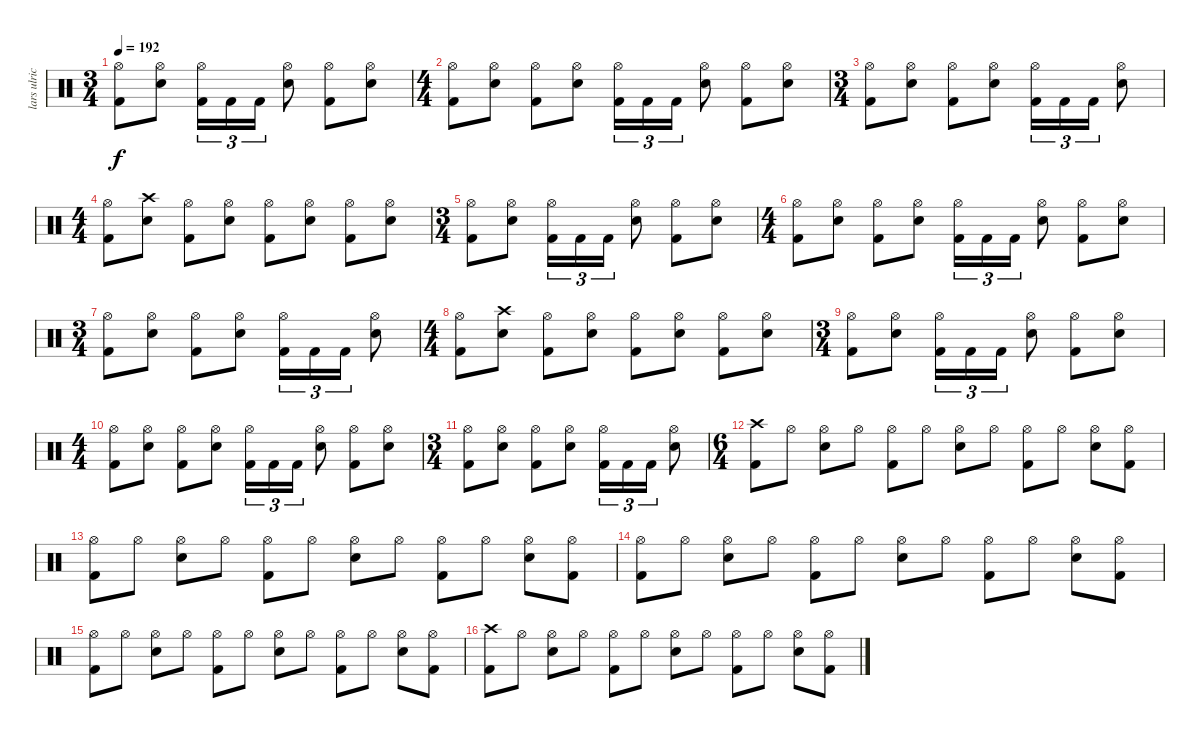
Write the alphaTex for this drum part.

\track ("lars ulrich" "lars ulric") {instrument percussion}
\staff {score}
\articulation defaults
\ts (3 4)
\tempo 192
\clef neutral
\ks c
("Hi-Hat (open)" "Kick (hit) 2").8{dy f} ("Hi-Hat (open)" "Electric Snare (hit)").8 ("Hi-Hat (open)" "Kick (hit) 2").16{tu (3 2)} "Kick (hit) 2".16{tu (3 2)} "Kick (hit) 2".16{tu (3 2)} ("Hi-Hat (open)" "Electric Snare (hit)").8 ("Hi-Hat (open)" "Kick (hit) 2").8 ("Hi-Hat (open)" "Electric Snare (hit)").8 |
\ts (4 4)
("Hi-Hat (open)" "Kick (hit) 2").8 ("Hi-Hat (open)" "Electric Snare (hit)").8 ("Hi-Hat (open)" "Kick (hit) 2").8 ("Hi-Hat (open)" "Electric Snare (hit)").8 ("Hi-Hat (open)" "Kick (hit) 2").16{tu (3 2)} "Kick (hit) 2".16{tu (3 2)} "Kick (hit) 2".16{tu (3 2)} ("Hi-Hat (open)" "Electric Snare (hit)").8 ("Hi-Hat (open)" "Kick (hit) 2").8 ("Hi-Hat (open)" "Electric Snare (hit)").8 |
\ts (3 4)
("Hi-Hat (open)" "Kick (hit) 2").8 ("Hi-Hat (open)" "Electric Snare (hit)").8 ("Hi-Hat (open)" "Kick (hit) 2").8 ("Hi-Hat (open)" "Electric Snare (hit)").8 ("Hi-Hat (open)" "Kick (hit) 2").16{tu (3 2)} "Kick (hit) 2".16{tu (3 2)} "Kick (hit) 2".16{tu (3 2)} ("Hi-Hat (open)" "Electric Snare (hit)").8 |
\ts (4 4)
("Hi-Hat (open)" "Kick (hit) 2").8 ("Crash high (hit)" "Electric Snare (hit)").8 ("Hi-Hat (open)" "Kick (hit) 2").8 ("Hi-Hat (open)" "Electric Snare (hit)").8 ("Hi-Hat (open)" "Kick (hit) 2").8 ("Hi-Hat (open)" "Electric Snare (hit)").8 ("Hi-Hat (open)" "Kick (hit) 2").8 ("Hi-Hat (open)" "Electric Snare (hit)").8 |
\ts (3 4)
("Hi-Hat (open)" "Kick (hit) 2").8 ("Hi-Hat (open)" "Electric Snare (hit)").8 ("Hi-Hat (open)" "Kick (hit) 2").16{tu (3 2)} "Kick (hit) 2".16{tu (3 2)} "Kick (hit) 2".16{tu (3 2)} ("Hi-Hat (open)" "Electric Snare (hit)").8 ("Hi-Hat (open)" "Kick (hit) 2").8 ("Hi-Hat (open)" "Electric Snare (hit)").8 |
\ts (4 4)
("Hi-Hat (open)" "Kick (hit) 2").8 ("Hi-Hat (open)" "Electric Snare (hit)").8 ("Hi-Hat (open)" "Kick (hit) 2").8 ("Hi-Hat (open)" "Electric Snare (hit)").8 ("Hi-Hat (open)" "Kick (hit) 2").16{tu (3 2)} "Kick (hit) 2".16{tu (3 2)} "Kick (hit) 2".16{tu (3 2)} ("Hi-Hat (open)" "Electric Snare (hit)").8 ("Hi-Hat (open)" "Kick (hit) 2").8 ("Hi-Hat (open)" "Electric Snare (hit)").8 |
\ts (3 4)
("Hi-Hat (open)" "Kick (hit) 2").8 ("Hi-Hat (open)" "Electric Snare (hit)").8 ("Hi-Hat (open)" "Kick (hit) 2").8 ("Hi-Hat (open)" "Electric Snare (hit)").8 ("Hi-Hat (open)" "Kick (hit) 2").16{tu (3 2)} "Kick (hit) 2".16{tu (3 2)} "Kick (hit) 2".16{tu (3 2)} ("Hi-Hat (open)" "Electric Snare (hit)").8 |
\ts (4 4)
("Hi-Hat (open)" "Kick (hit) 2").8 ("Crash high (hit)" "Electric Snare (hit)").8 ("Hi-Hat (open)" "Kick (hit) 2").8 ("Hi-Hat (open)" "Electric Snare (hit)").8 ("Hi-Hat (open)" "Kick (hit) 2").8 ("Hi-Hat (open)" "Electric Snare (hit)").8 ("Hi-Hat (open)" "Kick (hit) 2").8 ("Hi-Hat (open)" "Electric Snare (hit)").8 |
\ts (3 4)
("Hi-Hat (open)" "Kick (hit) 2").8 ("Hi-Hat (open)" "Electric Snare (hit)").8 ("Hi-Hat (open)" "Kick (hit) 2").16{tu (3 2)} "Kick (hit) 2".16{tu (3 2)} "Kick (hit) 2".16{tu (3 2)} ("Hi-Hat (open)" "Electric Snare (hit)").8 ("Hi-Hat (open)" "Kick (hit) 2").8 ("Hi-Hat (open)" "Electric Snare (hit)").8 |
\ts (4 4)
("Hi-Hat (open)" "Kick (hit) 2").8 ("Hi-Hat (open)" "Electric Snare (hit)").8 ("Hi-Hat (open)" "Kick (hit) 2").8 ("Hi-Hat (open)" "Electric Snare (hit)").8 ("Hi-Hat (open)" "Kick (hit) 2").16{tu (3 2)} "Kick (hit) 2".16{tu (3 2)} "Kick (hit) 2".16{tu (3 2)} ("Hi-Hat (open)" "Electric Snare (hit)").8 ("Hi-Hat (open)" "Kick (hit) 2").8 ("Hi-Hat (open)" "Electric Snare (hit)").8 |
\ts (3 4)
("Hi-Hat (open)" "Kick (hit) 2").8 ("Hi-Hat (open)" "Electric Snare (hit)").8 ("Hi-Hat (open)" "Kick (hit) 2").8 ("Hi-Hat (open)" "Electric Snare (hit)").8 ("Hi-Hat (open)" "Kick (hit) 2").16{tu (3 2)} "Kick (hit) 2".16{tu (3 2)} "Kick (hit) 2".16{tu (3 2)} ("Hi-Hat (open)" "Electric Snare (hit)").8 |
\ts (6 4)
("Crash high (hit)" "Kick (hit) 2").8 "Hi-Hat (open)".8 ("Hi-Hat (open)" "Electric Snare (hit)").8 "Hi-Hat (open)".8 ("Hi-Hat (open)" "Kick (hit) 2").8 "Hi-Hat (open)".8 ("Hi-Hat (open)" "Electric Snare (hit)").8 "Hi-Hat (open)".8 ("Hi-Hat (open)" "Kick (hit) 2").8 "Hi-Hat (open)".8 ("Hi-Hat (open)" "Electric Snare (hit)").8 ("Hi-Hat (open)" "Kick (hit) 2").8 |
("Hi-Hat (open)" "Kick (hit) 2").8 "Hi-Hat (open)".8 ("Hi-Hat (open)" "Electric Snare (hit)").8 "Hi-Hat (open)".8 ("Hi-Hat (open)" "Kick (hit) 2").8 "Hi-Hat (open)".8 ("Hi-Hat (open)" "Electric Snare (hit)").8 "Hi-Hat (open)".8 ("Hi-Hat (open)" "Kick (hit) 2").8 "Hi-Hat (open)".8 ("Hi-Hat (open)" "Electric Snare (hit)").8 ("Hi-Hat (open)" "Kick (hit) 2").8 |
("Hi-Hat (open)" "Kick (hit) 2").8 "Hi-Hat (open)".8 ("Hi-Hat (open)" "Electric Snare (hit)").8 "Hi-Hat (open)".8 ("Hi-Hat (open)" "Kick (hit) 2").8 "Hi-Hat (open)".8 ("Hi-Hat (open)" "Electric Snare (hit)").8 "Hi-Hat (open)".8 ("Hi-Hat (open)" "Kick (hit) 2").8 "Hi-Hat (open)".8 ("Hi-Hat (open)" "Electric Snare (hit)").8 ("Hi-Hat (open)" "Kick (hit) 2").8 |
("Hi-Hat (open)" "Kick (hit) 2").8 "Hi-Hat (open)".8 ("Hi-Hat (open)" "Electric Snare (hit)").8 "Hi-Hat (open)".8 ("Hi-Hat (open)" "Kick (hit) 2").8 "Hi-Hat (open)".8 ("Hi-Hat (open)" "Electric Snare (hit)").8 "Hi-Hat (open)".8 ("Hi-Hat (open)" "Kick (hit) 2").8 "Hi-Hat (open)".8 ("Hi-Hat (open)" "Electric Snare (hit)").8 ("Hi-Hat (open)" "Kick (hit) 2").8 |
("Crash high (hit)" "Kick (hit) 2").8 "Hi-Hat (open)".8 ("Hi-Hat (open)" "Electric Snare (hit)").8 "Hi-Hat (open)".8 ("Hi-Hat (open)" "Kick (hit) 2").8 "Hi-Hat (open)".8 ("Hi-Hat (open)" "Electric Snare (hit)").8 "Hi-Hat (open)".8 ("Hi-Hat (open)" "Kick (hit) 2").8 "Hi-Hat (open)".8 ("Hi-Hat (open)" "Electric Snare (hit)").8 ("Hi-Hat (open)" "Kick (hit) 2").8
